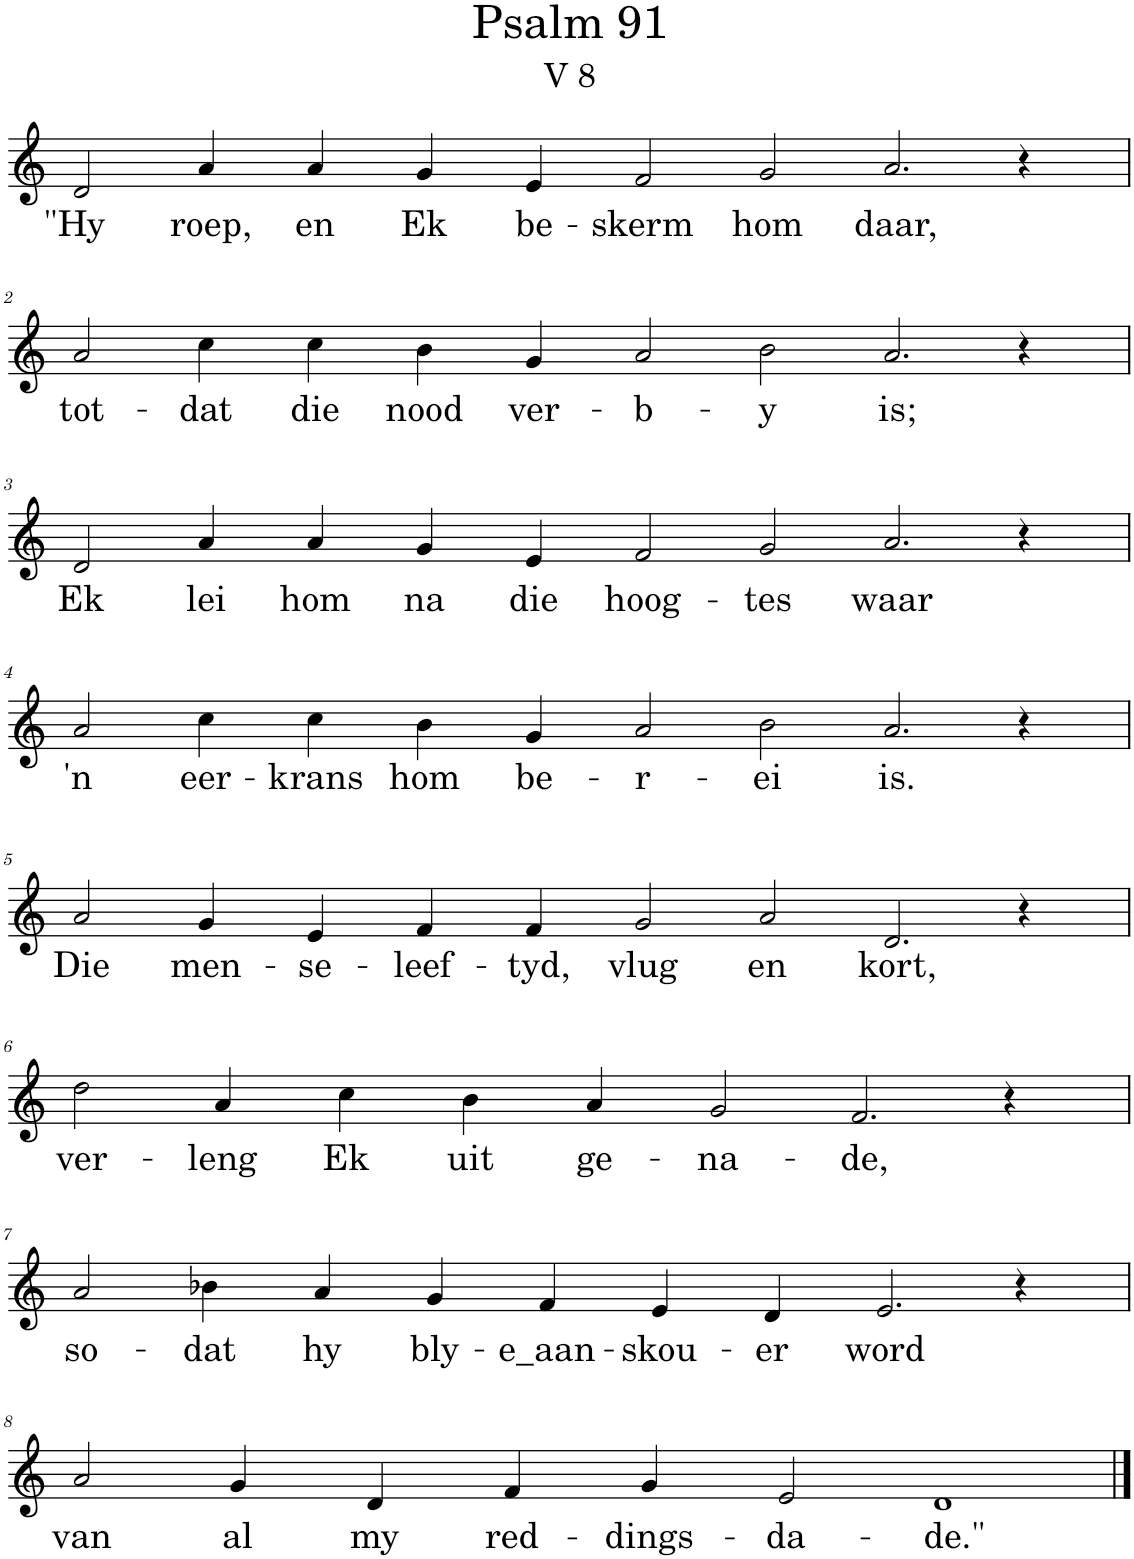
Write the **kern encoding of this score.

**kern	**text
*part1	*part1
*staff1	*staff1
*I"Pipe Organ	*
*I'P Org	*
*clefG2	*
*k[]	*
*M14/4	*
=1	=1
!	!LO:LY:b
2d/	"Hy
!	!LO:LY:b
4a/	roep,
!	!LO:LY:b
4a/	en
!	!LO:LY:b
4g/	Ek
!	!LO:LY:b
4e/	be-
!	!LO:LY:b
2f/	-skerm
!	!LO:LY:b
2g/	hom
!	!LO:LY:b
2.a/	daar,
4r	.
!!LO:LB:g=z
=2	=2
!	!LO:LY:b
2a/	tot-
!	!LO:LY:b
4cc\	-dat
!	!LO:LY:b
4cc\	die
!	!LO:LY:b
4b\	nood
!	!LO:LY:b
4g/	ver-
!	!LO:LY:b
2a/	-b-
!	!LO:LY:b
2b\	-y
!	!LO:LY:b
2.a/	is;
4r	.
!!LO:LB:g=z
=3	=3
!	!LO:LY:b
2d/	Ek
!	!LO:LY:b
4a/	lei
!	!LO:LY:b
4a/	hom
!	!LO:LY:b
4g/	na
!	!LO:LY:b
4e/	die
!	!LO:LY:b
2f/	hoog-
!	!LO:LY:b
2g/	-tes
!	!LO:LY:b
2.a/	waar
4r	.
!!LO:LB:g=z
=4	=4
!	!LO:LY:b
2a/	'n
!	!LO:LY:b
4cc\	eer-
!	!LO:LY:b
4cc\	-krans
!	!LO:LY:b
4b\	hom
!	!LO:LY:b
4g/	be-
!	!LO:LY:b
2a/	-r-
!	!LO:LY:b
2b\	-ei
!	!LO:LY:b
2.a/	is.
4r	.
!!LO:LB:g=z
=5	=5
!	!LO:LY:b
2a/	Die
!	!LO:LY:b
4g/	men-
!	!LO:LY:b
4e/	-se-
!	!LO:LY:b
4f/	-leef-
!	!LO:LY:b
4f/	-tyd,
!	!LO:LY:b
2g/	vlug
!	!LO:LY:b
2a/	en
!	!LO:LY:b
2.d/	kort,
4r	.
!!LO:LB:g=z
=6	=6
*M12/4	*
!	!LO:LY:b
2dd\	ver-
!	!LO:LY:b
4a/	-leng
!	!LO:LY:b
4cc\	Ek
!	!LO:LY:b
4b\	uit
!	!LO:LY:b
4a/	ge-
!	!LO:LY:b
2g/	-na-
!	!LO:LY:b
2.f/	-de,
4r	.
!!LO:LB:g=z
=7	=7
!	!LO:LY:b
2a/	so-
!	!LO:LY:b
4b-X\	-dat
!	!LO:LY:b
4a/	hy
!	!LO:LY:b
4g/	bly-
!	!LO:LY:b
4f/	-e_aan-
!	!LO:LY:b
4e/	-skou-
!	!LO:LY:b
4d/	-er
!	!LO:LY:b
2.e/	word
4r	.
!!LO:LB:g=z
=8	=8
!	!LO:LY:b
2a/	van
!	!LO:LY:b
4g/	al
!	!LO:LY:b
4d/	my
!	!LO:LY:b
4f/	red-
!	!LO:LY:b
4g/	-dings-
!	!LO:LY:b
2e/	-da-
!	!LO:LY:b
1d	-de."
==	==
*-	*-
